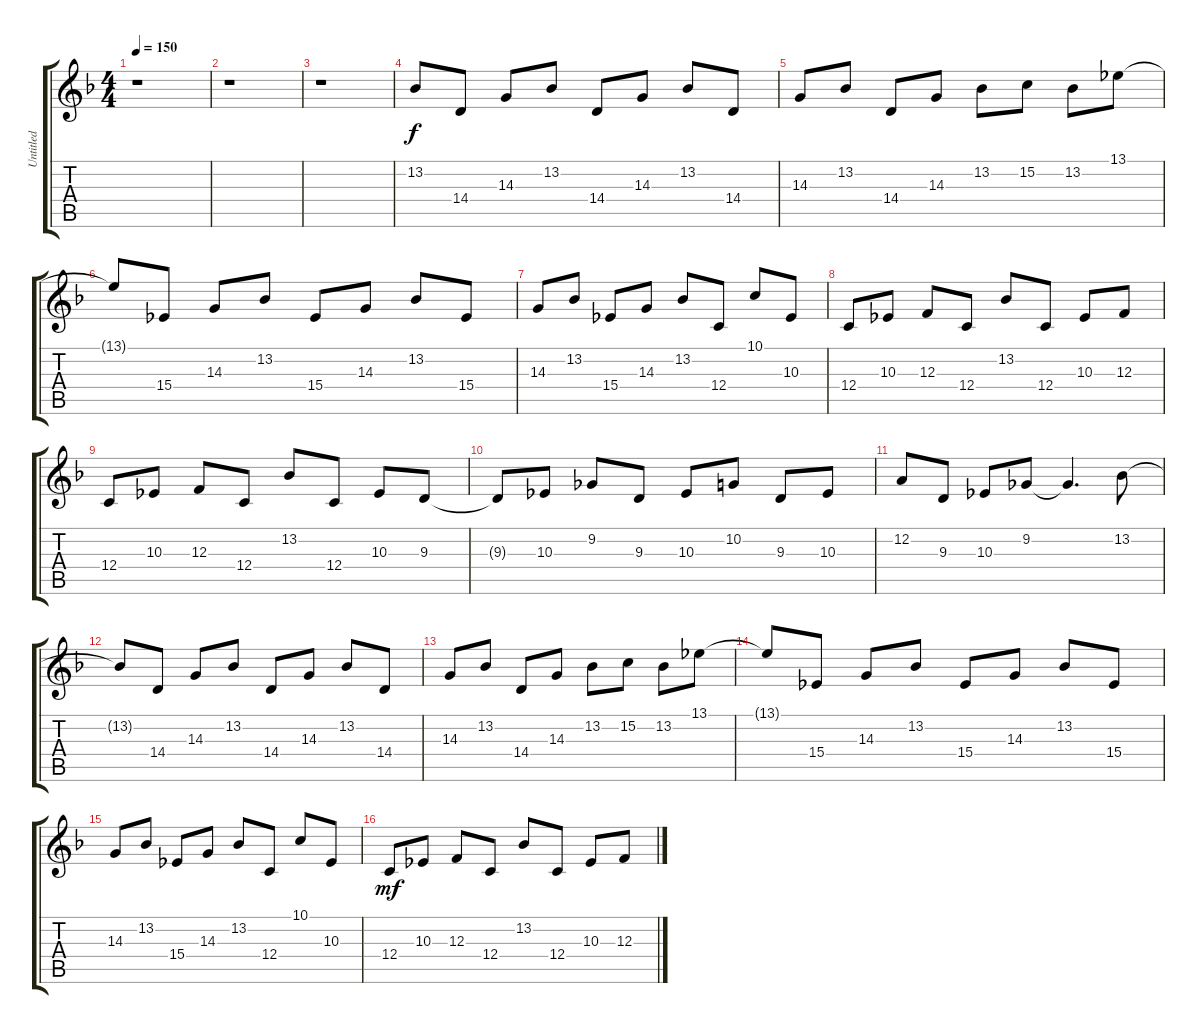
\track ("Untitled" "Untitled") {instrument cello}
\staff {score tabs}
\tuning (D4 A3 F3 C3 G2 D2) {hide}
\ts (4 4)
\tempo 150
\clef g2
\ks f
r.1{dy f} |
r.1 |
r.1 |
13.2.8 14.4.8 14.3.8 13.2.8 14.4.8 14.3.8 13.2.8 14.4.8 |
14.3.8 13.2.8 14.4.8 14.3.8 13.2.8 15.2.8 13.2.8 13.1.8 |
13.1{t}.8 15.4.8 14.3.8 13.2.8 15.4.8 14.3.8 13.2.8 15.4.8 |
14.3.8 13.2.8 15.4.8 14.3.8 13.2.8 12.4.8 10.1.8 10.3.8 |
12.4.8 10.3.8 12.3.8 12.4.8 13.2.8 12.4.8 10.3.8 12.3.8 |
12.4.8 10.3.8 12.3.8 12.4.8 13.2.8 12.4.8 10.3.8 9.3.8 |
9.3{t}.8 10.3.8 9.2.8 9.3.8 10.3.8 10.2.8 9.3.8 10.3.8 |
12.2.8 9.3.8 10.3.8 9.2.8 9.2{t}.4{d} 13.2.8 |
13.2{t}.8 14.4.8 14.3.8 13.2.8 14.4.8 14.3.8 13.2.8 14.4.8 |
14.3.8 13.2.8 14.4.8 14.3.8 13.2.8 15.2.8 13.2.8 13.1.8 |
13.1{t}.8 15.4.8 14.3.8 13.2.8 15.4.8 14.3.8 13.2.8 15.4.8 |
14.3.8 13.2.8 15.4.8 14.3.8 13.2.8 12.4.8 10.1.8 10.3.8 |
12.4.8{dy mf} 10.3.8 12.3.8 12.4.8 13.2.8 12.4.8 10.3.8 12.3.8
